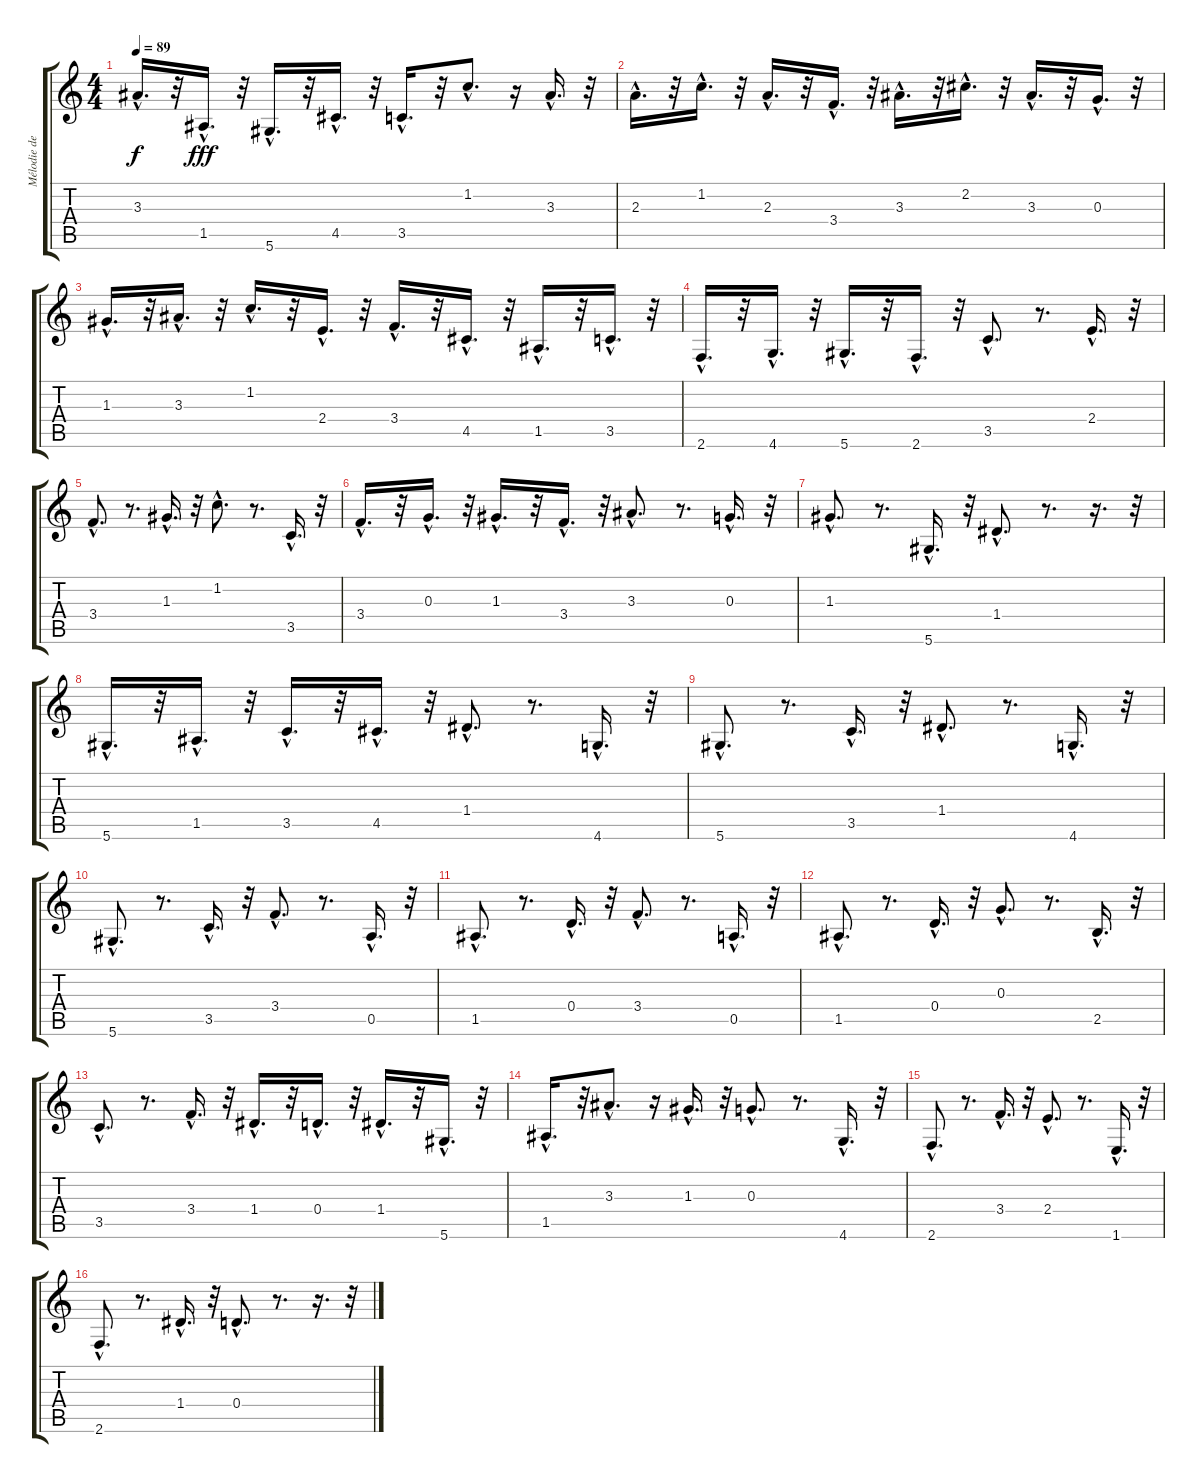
\track ("Mélodie de basse" "Mélodie de") {instrument acousticguitarnylon}
\staff {score tabs}
\tuning (E4 B3 G3 D3 A2 Eb2) {hide}
\ts (4 4)
\tempo 89
\clef g2
\ks c
3.3{hac t}.16{d dy f} r.32 1.5{hac}.16{d dy fff} r.32 5.6{hac}.16{d} r.32 4.5{hac}.16{d} r.32 3.5{hac}.16{d} r.32 1.2{hac}.8{d} r.16 3.3{hac}.16{d} r.32 |
2.3{hac}.16{d} r.32 1.2{hac}.16{d} r.32 2.3{hac}.16{d} r.32 3.4{hac}.16{d} r.32 3.3{hac}.16{d} r.32 2.2{hac}.16{d} r.32 3.3{hac}.16{d} r.32 0.3{hac}.16{d} r.32 |
1.3{hac}.16{d} r.32 3.3{hac}.16{d} r.32 1.2{hac}.16{d} r.32 2.4{hac}.16{d} r.32 3.4{hac}.16{d} r.32 4.5{hac}.16{d} r.32 1.5{hac}.16{d} r.32 3.5{hac}.16{d} r.32 |
2.6{hac}.16{d volume 14} r.32 4.6{hac}.16{d} r.32 5.6{hac}.16{d} r.32 2.6{hac}.16{d} r.32 3.5{hac}.8{d} r.8{d} 2.4{hac}.16{d} r.32 |
3.4{hac}.8{d} r.8{d} 1.3{hac}.16{d} r.32 1.2{hac}.8{d} r.8{d} 3.5{hac}.16{d} r.32 |
3.4{hac}.16{d volume 10} r.32 0.3{hac}.16{d} r.32 1.3{hac}.16{d} r.32 3.4{hac}.16{d} r.32 3.3{hac}.8{d} r.8{d} 0.3{hac}.16{d} r.32 |
1.3{hac}.8{d} r.8{d} 5.6{hac}.16{d} r.32 1.4{hac}.8{d} r.8{d} r.16{d} r.32 |
5.6{hac}.16{d} r.32 1.5{hac}.16{d} r.32 3.5{hac}.16{d} r.32 4.5{hac}.16{d} r.32 1.4{hac}.8{d} r.8{d} 4.6{hac}.16{d} r.32 |
5.6{hac}.8{d} r.8{d} 3.5{hac}.16{d} r.32 1.4{hac}.8{d} r.8{d} 4.6{hac}.16{d} r.32 |
5.6{hac}.8{d} r.8{d} 3.5{hac}.16{d} r.32 3.4{hac}.8{d} r.8{d} 0.5{hac}.16{d} r.32 |
1.5{hac}.8{d} r.8{d} 0.4{hac}.16{d} r.32 3.4{hac}.8{d} r.8{d} 0.5{hac}.16{d} r.32 |
1.5{hac}.8{d} r.8{d} 0.4{hac}.16{d} r.32 0.3{hac}.8{d} r.8{d} 2.5{hac}.16{d} r.32 |
3.5{hac}.8{d} r.8{d} 3.4{hac}.16{d} r.32 1.4{hac}.16{d} r.32 0.4{hac}.16{d} r.32 1.4{hac}.16{d} r.32 5.6{hac}.16{d} r.32 |
1.5{hac}.16{d} r.32 3.3{hac}.8{d} r.16 1.3{hac}.16{d} r.32 0.3{hac}.8{d} r.8{d} 4.6{hac}.16{d} r.32 |
2.6{hac}.8{d} r.8{d} 3.4{hac}.16{d} r.32 2.4{hac}.8{d} r.8{d} 1.6{hac}.16{d} r.32 |
2.6{hac}.8{d} r.8{d} 1.4{hac}.16{d} r.32 0.4{hac}.8{d} r.8{d} r.16{d} r.32
